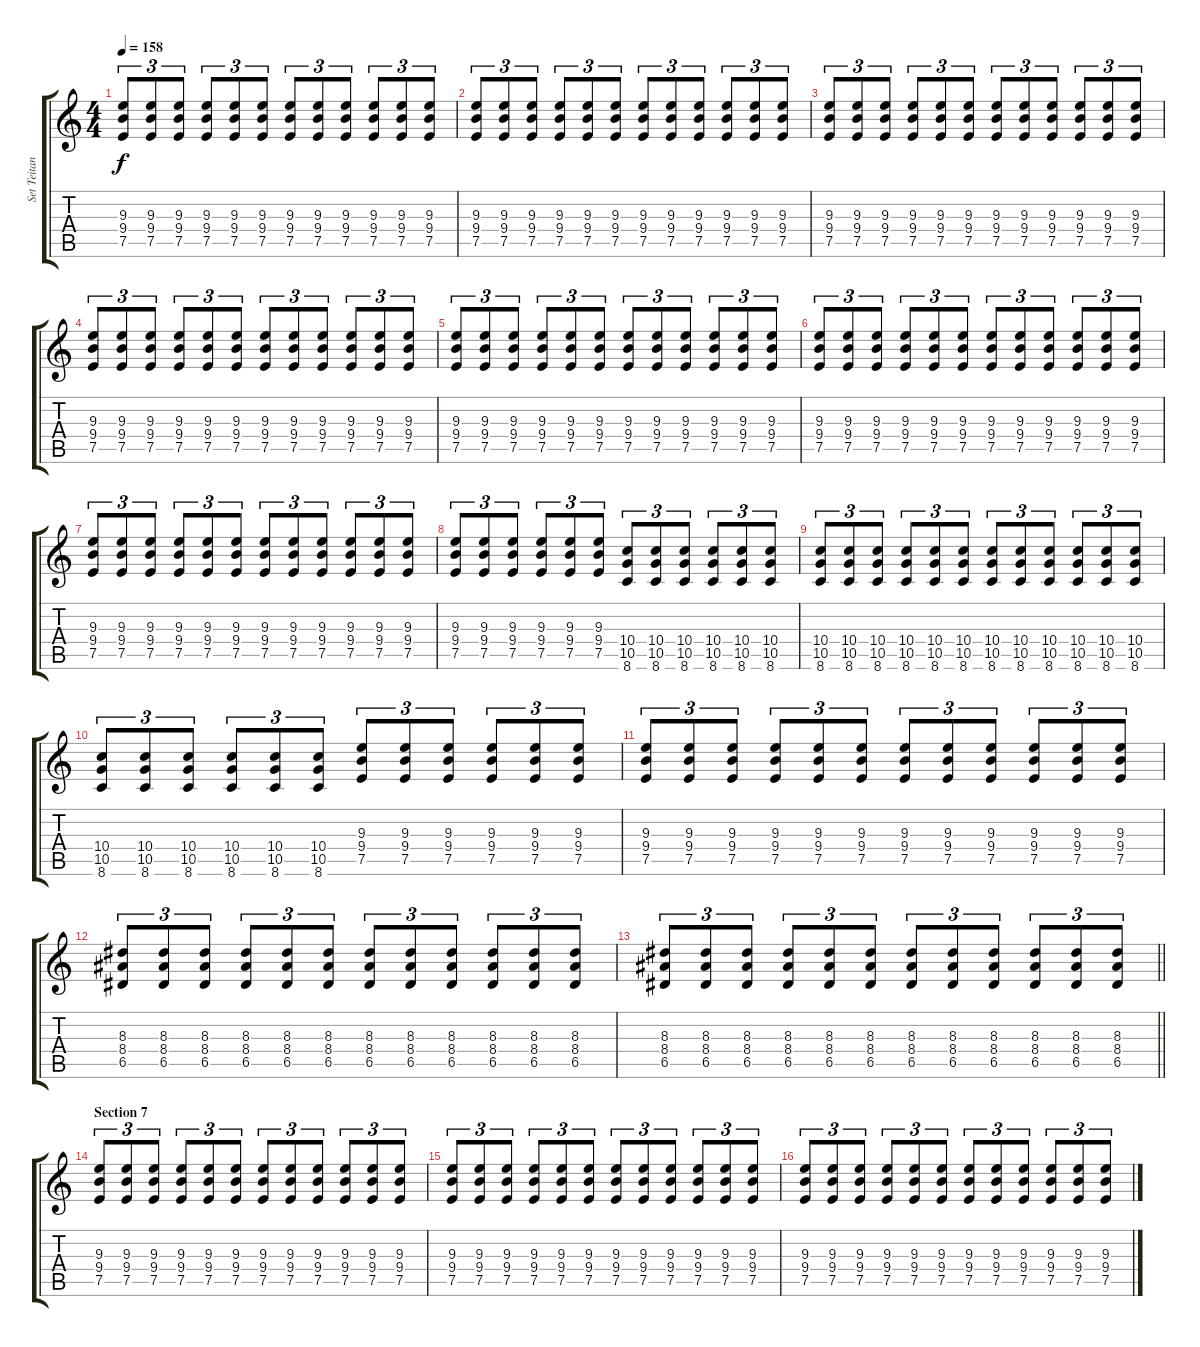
\track ("Set Teitan" "Set Teitan") {instrument distortionguitar}
\staff {score tabs}
\tuning (E4 B3 G3 D3 A2 E2) {hide}
\ts (4 4)
\tempo 158
\clef g2
\ks c
(9.3 9.4 7.5).8{tu (3 2) dy f} (9.3 9.4 7.5).8{tu (3 2)} (9.3 9.4 7.5).8{tu (3 2)} (9.3 9.4 7.5).8{tu (3 2)} (9.3 9.4 7.5).8{tu (3 2)} (9.3 9.4 7.5).8{tu (3 2)} (9.3 9.4 7.5).8{tu (3 2)} (9.3 9.4 7.5).8{tu (3 2)} (9.3 9.4 7.5).8{tu (3 2)} (9.3 9.4 7.5).8{tu (3 2)} (9.3 9.4 7.5).8{tu (3 2)} (9.3 9.4 7.5).8{tu (3 2)} |
(9.3 9.4 7.5).8{tu (3 2)} (9.3 9.4 7.5).8{tu (3 2)} (9.3 9.4 7.5).8{tu (3 2)} (9.3 9.4 7.5).8{tu (3 2)} (9.3 9.4 7.5).8{tu (3 2)} (9.3 9.4 7.5).8{tu (3 2)} (9.3 9.4 7.5).8{tu (3 2)} (9.3 9.4 7.5).8{tu (3 2)} (9.3 9.4 7.5).8{tu (3 2)} (9.3 9.4 7.5).8{tu (3 2)} (9.3 9.4 7.5).8{tu (3 2)} (9.3 9.4 7.5).8{tu (3 2)} |
(9.3 9.4 7.5).8{tu (3 2)} (9.3 9.4 7.5).8{tu (3 2)} (9.3 9.4 7.5).8{tu (3 2)} (9.3 9.4 7.5).8{tu (3 2)} (9.3 9.4 7.5).8{tu (3 2)} (9.3 9.4 7.5).8{tu (3 2)} (9.3 9.4 7.5).8{tu (3 2)} (9.3 9.4 7.5).8{tu (3 2)} (9.3 9.4 7.5).8{tu (3 2)} (9.3 9.4 7.5).8{tu (3 2)} (9.3 9.4 7.5).8{tu (3 2)} (9.3 9.4 7.5).8{tu (3 2)} |
(9.3 9.4 7.5).8{tu (3 2)} (9.3 9.4 7.5).8{tu (3 2)} (9.3 9.4 7.5).8{tu (3 2)} (9.3 9.4 7.5).8{tu (3 2)} (9.3 9.4 7.5).8{tu (3 2)} (9.3 9.4 7.5).8{tu (3 2)} (9.3 9.4 7.5).8{tu (3 2)} (9.3 9.4 7.5).8{tu (3 2)} (9.3 9.4 7.5).8{tu (3 2)} (9.3 9.4 7.5).8{tu (3 2)} (9.3 9.4 7.5).8{tu (3 2)} (9.3 9.4 7.5).8{tu (3 2)} |
(9.3 9.4 7.5).8{tu (3 2)} (9.3 9.4 7.5).8{tu (3 2)} (9.3 9.4 7.5).8{tu (3 2)} (9.3 9.4 7.5).8{tu (3 2)} (9.3 9.4 7.5).8{tu (3 2)} (9.3 9.4 7.5).8{tu (3 2)} (9.3 9.4 7.5).8{tu (3 2)} (9.3 9.4 7.5).8{tu (3 2)} (9.3 9.4 7.5).8{tu (3 2)} (9.3 9.4 7.5).8{tu (3 2)} (9.3 9.4 7.5).8{tu (3 2)} (9.3 9.4 7.5).8{tu (3 2)} |
(9.3 9.4 7.5).8{tu (3 2)} (9.3 9.4 7.5).8{tu (3 2)} (9.3 9.4 7.5).8{tu (3 2)} (9.3 9.4 7.5).8{tu (3 2)} (9.3 9.4 7.5).8{tu (3 2)} (9.3 9.4 7.5).8{tu (3 2)} (9.3 9.4 7.5).8{tu (3 2)} (9.3 9.4 7.5).8{tu (3 2)} (9.3 9.4 7.5).8{tu (3 2)} (9.3 9.4 7.5).8{tu (3 2)} (9.3 9.4 7.5).8{tu (3 2)} (9.3 9.4 7.5).8{tu (3 2)} |
(9.3 9.4 7.5).8{tu (3 2)} (9.3 9.4 7.5).8{tu (3 2)} (9.3 9.4 7.5).8{tu (3 2)} (9.3 9.4 7.5).8{tu (3 2)} (9.3 9.4 7.5).8{tu (3 2)} (9.3 9.4 7.5).8{tu (3 2)} (9.3 9.4 7.5).8{tu (3 2)} (9.3 9.4 7.5).8{tu (3 2)} (9.3 9.4 7.5).8{tu (3 2)} (9.3 9.4 7.5).8{tu (3 2)} (9.3 9.4 7.5).8{tu (3 2)} (9.3 9.4 7.5).8{tu (3 2)} |
(9.3 9.4 7.5).8{tu (3 2)} (9.3 9.4 7.5).8{tu (3 2)} (9.3 9.4 7.5).8{tu (3 2)} (9.3 9.4 7.5).8{tu (3 2)} (9.3 9.4 7.5).8{tu (3 2)} (9.3 9.4 7.5).8{tu (3 2)} (10.4 10.5 8.6).8{tu (3 2)} (10.4 10.5 8.6).8{tu (3 2)} (10.4 10.5 8.6).8{tu (3 2)} (10.4 10.5 8.6).8{tu (3 2)} (10.4 10.5 8.6).8{tu (3 2)} (10.4 10.5 8.6).8{tu (3 2)} |
(10.4 10.5 8.6).8{tu (3 2)} (10.4 10.5 8.6).8{tu (3 2)} (10.4 10.5 8.6).8{tu (3 2)} (10.4 10.5 8.6).8{tu (3 2)} (10.4 10.5 8.6).8{tu (3 2)} (10.4 10.5 8.6).8{tu (3 2)} (10.4 10.5 8.6).8{tu (3 2)} (10.4 10.5 8.6).8{tu (3 2)} (10.4 10.5 8.6).8{tu (3 2)} (10.4 10.5 8.6).8{tu (3 2)} (10.4 10.5 8.6).8{tu (3 2)} (10.4 10.5 8.6).8{tu (3 2)} |
(10.4 10.5 8.6).8{tu (3 2)} (10.4 10.5 8.6).8{tu (3 2)} (10.4 10.5 8.6).8{tu (3 2)} (10.4 10.5 8.6).8{tu (3 2)} (10.4 10.5 8.6).8{tu (3 2)} (10.4 10.5 8.6).8{tu (3 2)} (9.3 9.4 7.5).8{tu (3 2)} (9.3 9.4 7.5).8{tu (3 2)} (9.3 9.4 7.5).8{tu (3 2)} (9.3 9.4 7.5).8{tu (3 2)} (9.3 9.4 7.5).8{tu (3 2)} (9.3 9.4 7.5).8{tu (3 2)} |
(9.3 9.4 7.5).8{tu (3 2)} (9.3 9.4 7.5).8{tu (3 2)} (9.3 9.4 7.5).8{tu (3 2)} (9.3 9.4 7.5).8{tu (3 2)} (9.3 9.4 7.5).8{tu (3 2)} (9.3 9.4 7.5).8{tu (3 2)} (9.3 9.4 7.5).8{tu (3 2)} (9.3 9.4 7.5).8{tu (3 2)} (9.3 9.4 7.5).8{tu (3 2)} (9.3 9.4 7.5).8{tu (3 2)} (9.3 9.4 7.5).8{tu (3 2)} (9.3 9.4 7.5).8{tu (3 2)} |
(8.3 8.4 6.5).8{tu (3 2)} (8.3 8.4 6.5).8{tu (3 2)} (8.3 8.4 6.5).8{tu (3 2)} (8.3 8.4 6.5).8{tu (3 2)} (8.3 8.4 6.5).8{tu (3 2)} (8.3 8.4 6.5).8{tu (3 2)} (8.3 8.4 6.5).8{tu (3 2)} (8.3 8.4 6.5).8{tu (3 2)} (8.3 8.4 6.5).8{tu (3 2)} (8.3 8.4 6.5).8{tu (3 2)} (8.3 8.4 6.5).8{tu (3 2)} (8.3 8.4 6.5).8{tu (3 2)} |
\barLineRight lightlight
(8.3 8.4 6.5).8{tu (3 2)} (8.3 8.4 6.5).8{tu (3 2)} (8.3 8.4 6.5).8{tu (3 2)} (8.3 8.4 6.5).8{tu (3 2)} (8.3 8.4 6.5).8{tu (3 2)} (8.3 8.4 6.5).8{tu (3 2)} (8.3 8.4 6.5).8{tu (3 2)} (8.3 8.4 6.5).8{tu (3 2)} (8.3 8.4 6.5).8{tu (3 2)} (8.3 8.4 6.5).8{tu (3 2)} (8.3 8.4 6.5).8{tu (3 2)} (8.3 8.4 6.5).8{tu (3 2)} |
\section ("" "Section 7")
(9.3 9.4 7.5).8{tu (3 2)} (9.3 9.4 7.5).8{tu (3 2)} (9.3 9.4 7.5).8{tu (3 2)} (9.3 9.4 7.5).8{tu (3 2)} (9.3 9.4 7.5).8{tu (3 2)} (9.3 9.4 7.5).8{tu (3 2)} (9.3 9.4 7.5).8{tu (3 2)} (9.3 9.4 7.5).8{tu (3 2)} (9.3 9.4 7.5).8{tu (3 2)} (9.3 9.4 7.5).8{tu (3 2)} (9.3 9.4 7.5).8{tu (3 2)} (9.3 9.4 7.5).8{tu (3 2)} |
(9.3 9.4 7.5).8{tu (3 2)} (9.3 9.4 7.5).8{tu (3 2)} (9.3 9.4 7.5).8{tu (3 2)} (9.3 9.4 7.5).8{tu (3 2)} (9.3 9.4 7.5).8{tu (3 2)} (9.3 9.4 7.5).8{tu (3 2)} (9.3 9.4 7.5).8{tu (3 2)} (9.3 9.4 7.5).8{tu (3 2)} (9.3 9.4 7.5).8{tu (3 2)} (9.3 9.4 7.5).8{tu (3 2)} (9.3 9.4 7.5).8{tu (3 2)} (9.3 9.4 7.5).8{tu (3 2)} |
(9.3 9.4 7.5).8{tu (3 2)} (9.3 9.4 7.5).8{tu (3 2)} (9.3 9.4 7.5).8{tu (3 2)} (9.3 9.4 7.5).8{tu (3 2)} (9.3 9.4 7.5).8{tu (3 2)} (9.3 9.4 7.5).8{tu (3 2)} (9.3 9.4 7.5).8{tu (3 2)} (9.3 9.4 7.5).8{tu (3 2)} (9.3 9.4 7.5).8{tu (3 2)} (9.3 9.4 7.5).8{tu (3 2)} (9.3 9.4 7.5).8{tu (3 2)} (9.3 9.4 7.5).8{tu (3 2)}
